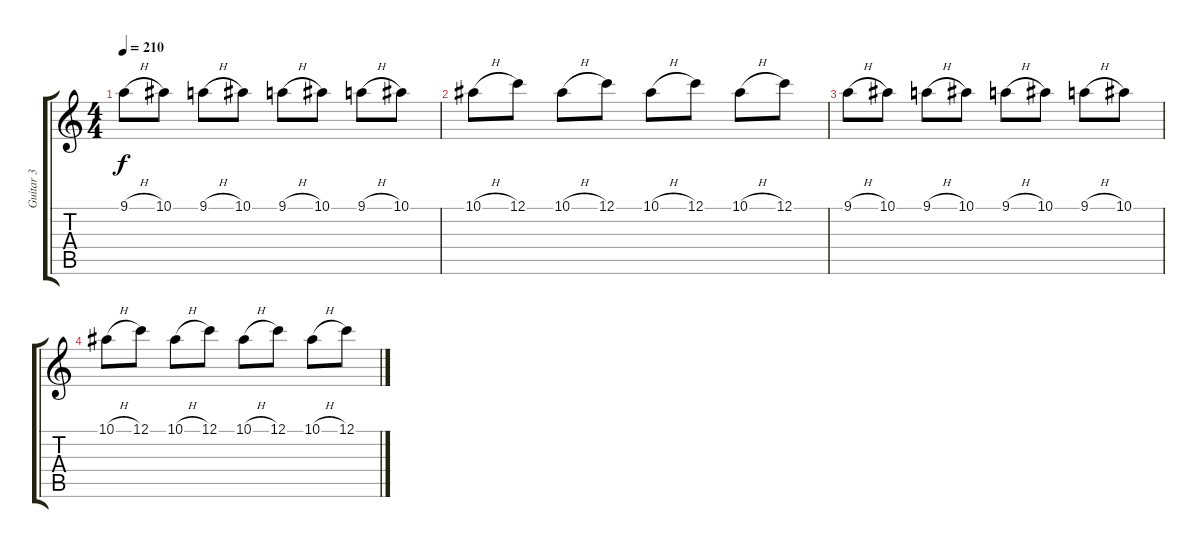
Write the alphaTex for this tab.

\track ("Guitar 3" "Guitar 3") {instrument distortionguitar}
\staff {score tabs}
\tuning (C4 G3 Eb3 Bb2 F2 C2) {hide}
\ts (4 4)
\tempo 210
\clef g2
\ks c
9.1{h}.8{dy f} 10.1.8 9.1{h}.8 10.1.8 9.1{h}.8 10.1.8 9.1{h}.8 10.1.8 |
10.1{h}.8 12.1.8 10.1{h}.8 12.1.8 10.1{h}.8 12.1.8 10.1{h}.8 12.1.8 |
9.1{h}.8 10.1.8 9.1{h}.8 10.1.8 9.1{h}.8 10.1.8 9.1{h}.8 10.1.8 |
10.1{h}.8 12.1.8 10.1{h}.8 12.1.8 10.1{h}.8 12.1.8 10.1{h}.8 12.1.8
